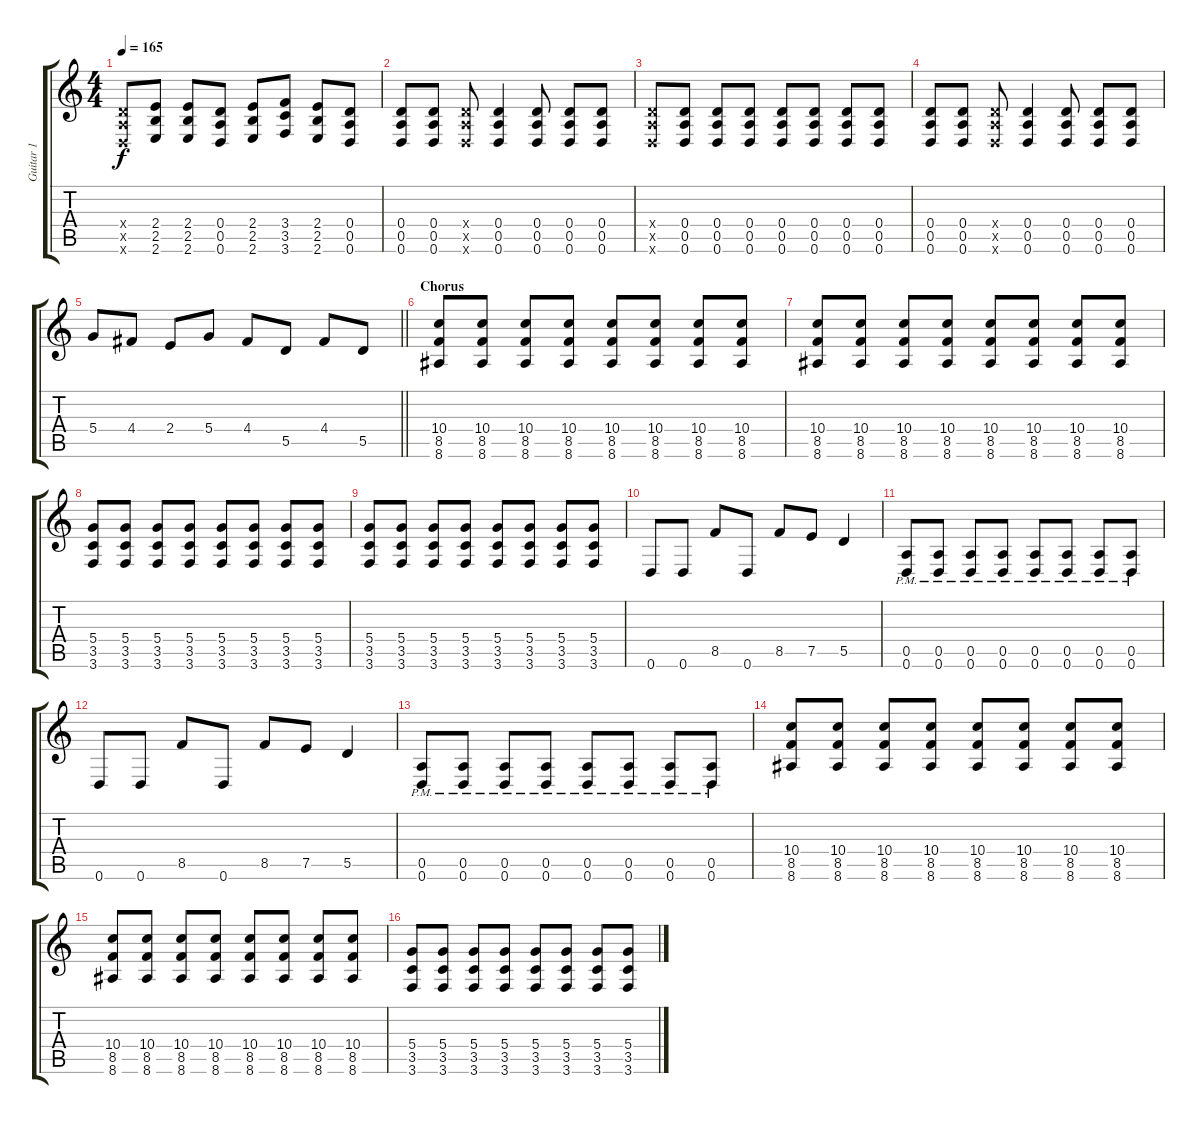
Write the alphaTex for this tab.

\track ("Guitar 1" "Guitar 1") {instrument distortionguitar}
\staff {score tabs}
\tuning (E4 B3 G3 D3 A2 D2) {hide}
\ts (4 4)
\tempo 165
\clef g2
\ks c
(0.4{x} 0.5{x} 0.6{x}).8{dy f} (2.4 2.5 2.6).8 (2.4 2.5 2.6).8 (0.4 0.5 0.6).8 (2.4 2.5 2.6).8 (3.4 3.5 3.6).8 (2.4 2.5 2.6).8 (0.4 0.5 0.6).8 |
(0.4 0.5 0.6).8 (0.4 0.5 0.6).8 (0.4{x} 0.5{x} 0.6{x}).8 (0.4 0.5 0.6).4 (0.4 0.5 0.6).8 (0.4 0.5 0.6).8 (0.4 0.5 0.6).8 |
(0.4{x} 0.5{x} 0.6{x}).8 (0.4 0.5 0.6).8 (0.4 0.5 0.6).8 (0.4 0.5 0.6).8 (0.4 0.5 0.6).8 (0.4 0.5 0.6).8 (0.4 0.5 0.6).8 (0.4 0.5 0.6).8 |
(0.4 0.5 0.6).8 (0.4 0.5 0.6).8 (0.4{x} 0.5{x} 0.6{x}).8 (0.4 0.5 0.6).4 (0.4 0.5 0.6).8 (0.4 0.5 0.6).8 (0.4 0.5 0.6).8 |
\barLineRight lightlight
5.4.8 4.4.8 2.4.8 5.4.8 4.4.8 5.5.8 4.4.8 5.5.8 |
\section ("" "Chorus")
(10.4 8.5 8.6).8 (10.4 8.5 8.6).8 (10.4 8.5 8.6).8 (10.4 8.5 8.6).8 (10.4 8.5 8.6).8 (10.4 8.5 8.6).8 (10.4 8.5 8.6).8 (10.4 8.5 8.6).8 |
(10.4 8.5 8.6).8 (10.4 8.5 8.6).8 (10.4 8.5 8.6).8 (10.4 8.5 8.6).8 (10.4 8.5 8.6).8 (10.4 8.5 8.6).8 (10.4 8.5 8.6).8 (10.4 8.5 8.6).8 |
(5.4 3.5 3.6).8 (5.4 3.5 3.6).8 (5.4 3.5 3.6).8 (5.4 3.5 3.6).8 (5.4 3.5 3.6).8 (5.4 3.5 3.6).8 (5.4 3.5 3.6).8 (5.4 3.5 3.6).8 |
(5.4 3.5 3.6).8 (5.4 3.5 3.6).8 (5.4 3.5 3.6).8 (5.4 3.5 3.6).8 (5.4 3.5 3.6).8 (5.4 3.5 3.6).8 (5.4 3.5 3.6).8 (5.4 3.5 3.6).8 |
0.6.8 0.6.8 8.5.8 0.6.8 8.5.8 7.5.8 5.5.4 |
(0.5{pm} 0.6{pm}).8 (0.5{pm} 0.6{pm}).8 (0.5{pm} 0.6{pm}).8 (0.5{pm} 0.6{pm}).8 (0.5{pm} 0.6{pm}).8 (0.5{pm} 0.6{pm}).8 (0.5{pm} 0.6{pm}).8 (0.5{pm} 0.6{pm}).8 |
0.6.8 0.6.8 8.5.8 0.6.8 8.5.8 7.5.8 5.5.4 |
(0.5{pm} 0.6{pm}).8 (0.5{pm} 0.6{pm}).8 (0.5{pm} 0.6{pm}).8 (0.5{pm} 0.6{pm}).8 (0.5{pm} 0.6{pm}).8 (0.5{pm} 0.6{pm}).8 (0.5{pm} 0.6{pm}).8 (0.5{pm} 0.6{pm}).8 |
(10.4 8.5 8.6).8 (10.4 8.5 8.6).8 (10.4 8.5 8.6).8 (10.4 8.5 8.6).8 (10.4 8.5 8.6).8 (10.4 8.5 8.6).8 (10.4 8.5 8.6).8 (10.4 8.5 8.6).8 |
(10.4 8.5 8.6).8 (10.4 8.5 8.6).8 (10.4 8.5 8.6).8 (10.4 8.5 8.6).8 (10.4 8.5 8.6).8 (10.4 8.5 8.6).8 (10.4 8.5 8.6).8 (10.4 8.5 8.6).8 |
(5.4 3.5 3.6).8 (5.4 3.5 3.6).8 (5.4 3.5 3.6).8 (5.4 3.5 3.6).8 (5.4 3.5 3.6).8 (5.4 3.5 3.6).8 (5.4 3.5 3.6).8 (5.4 3.5 3.6).8
